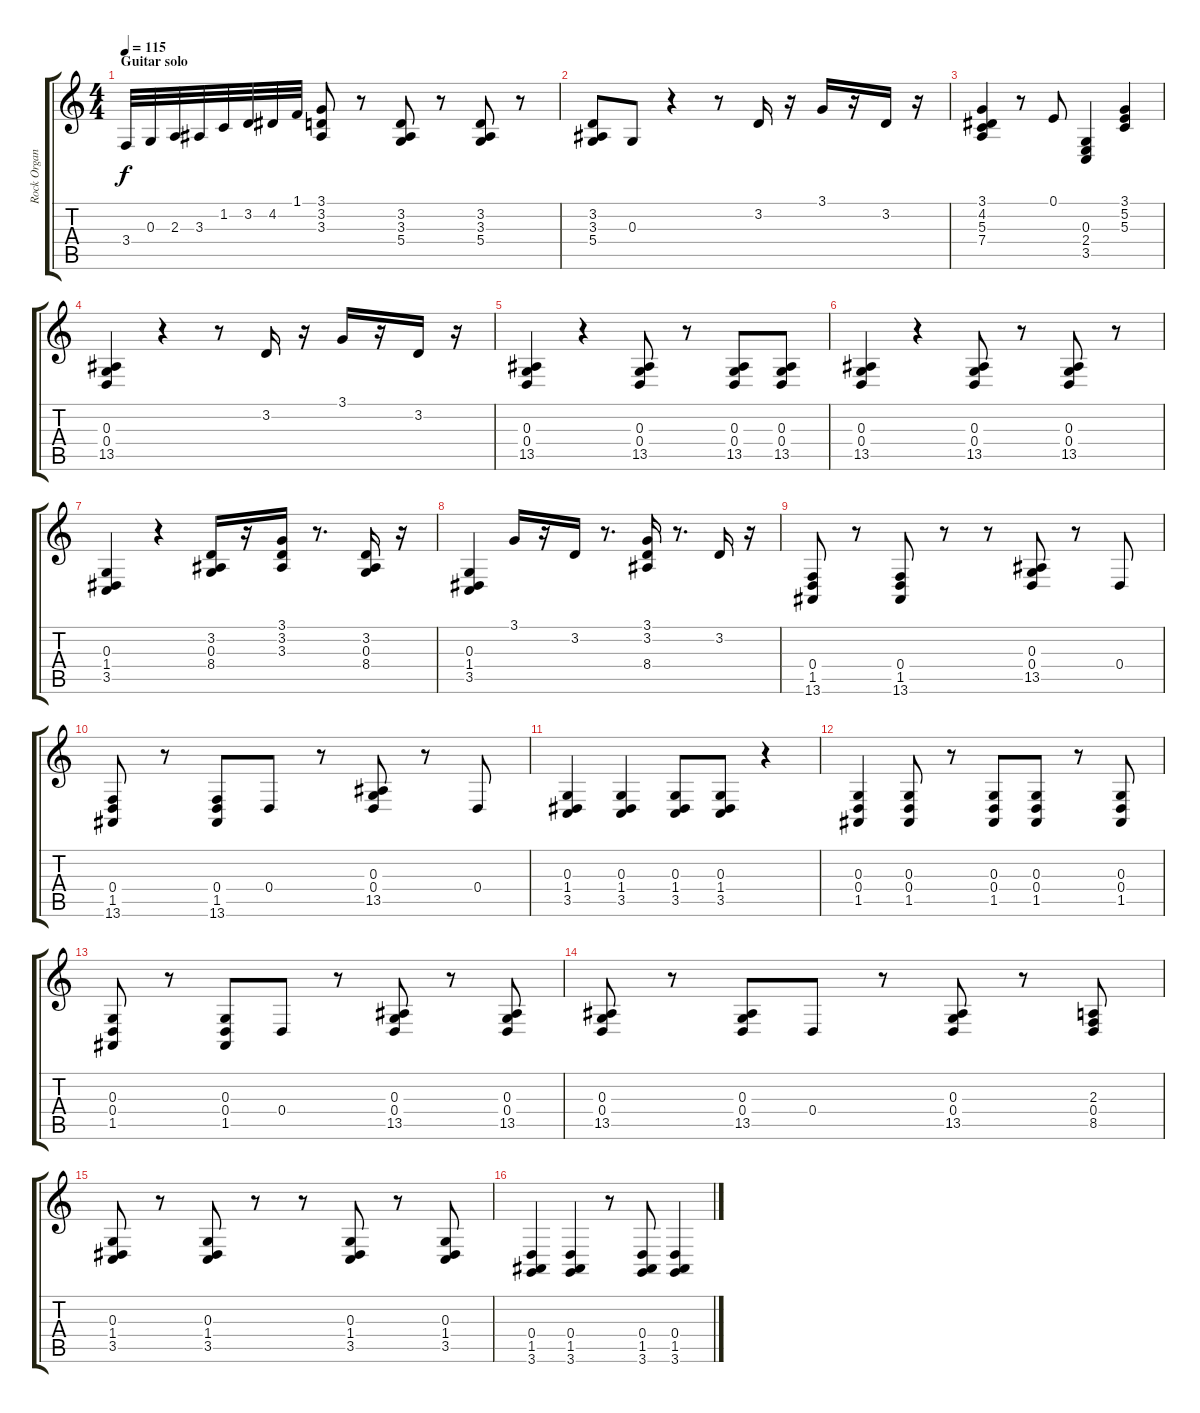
\track ("Rock Organ" "Rock Organ") {instrument rockorgan}
\staff {score tabs}
\tuning (E4 B3 G3 D3 A2 E2) {hide}
\ts (4 4)
\section ("" "Guitar solo")
\tempo 115
\clef g2
\ks c
3.4.32{dy f} 0.3.32 2.3.32 3.3.32 1.2.32 3.2.32 4.2.32 1.1.32 (3.1 3.2 3.3).8 r.8 (3.2 3.3 5.4).8 r.8 (3.2 3.3 5.4).8 r.8 |
(3.2 3.3 5.4).8 0.3.8 r.4 r.8 3.2.16 r.16 3.1.16 r.16 3.2.16 r.16 |
(3.1 4.2 5.3 7.4).4 r.8 0.1.8 (0.3 2.4 3.5).4 (3.1 5.2 5.3).4 |
(0.3 0.4 13.5).4 r.4 r.8 3.2.16 r.16 3.1.16 r.16 3.2.16 r.16 |
(0.3 0.4 13.5).4 r.4 (0.3 0.4 13.5).8 r.8 (0.3 0.4 13.5).8 (0.3 0.4 13.5).8 |
(0.3 0.4 13.5).4 r.4 (0.3 0.4 13.5).8 r.8 (0.3 0.4 13.5).8 r.8 |
(0.3 1.4 3.5).4 r.4 (3.2 0.3 8.4).16 r.16 (3.1 3.2 3.3).16 r.8{d} (3.2 0.3 8.4).16 r.16 |
(0.3 1.4 3.5).4 3.1.16 r.16 3.2.16 r.8{d} (3.1 3.2 8.4).16 r.8{d} 3.2.16 r.16 |
(0.4 1.5 13.6).8 r.8 (0.4 1.5 13.6).8 r.8 r.8 (0.3 0.4 13.5).8 r.8 0.4.8 |
(0.4 1.5 13.6).8 r.8 (0.4 1.5 13.6).8 0.4.8 r.8 (0.3 0.4 13.5).8 r.8 0.4.8 |
(0.3 1.4 3.5).4 (0.3 1.4 3.5).4 (0.3 1.4 3.5).8 (0.3 1.4 3.5).8 r.4 |
(0.3 0.4 1.5).4 (0.3 0.4 1.5).8 r.8 (0.3 0.4 1.5).8 (0.3 0.4 1.5).8 r.8 (0.3 0.4 1.5).8 |
(0.3 0.4 1.5).8 r.8 (0.3 0.4 1.5).8 0.4.8 r.8 (0.3 0.4 13.5).8 r.8 (0.3 0.4 13.5).8 |
(0.3 0.4 13.5).8 r.8 (0.3 0.4 13.5).8 0.4.8 r.8 (0.3 0.4 13.5).8 r.8 (2.3 0.4 8.5).8 |
(0.3 1.4 3.5).8 r.8 (0.3 1.4 3.5).8 r.8 r.8 (0.3 1.4 3.5).8 r.8 (0.3 1.4 3.5).8 |
(0.4 1.5 3.6).4 (0.4 1.5 3.6).4 r.8 (0.4 1.5 3.6).8 (0.4 1.5 3.6).4
